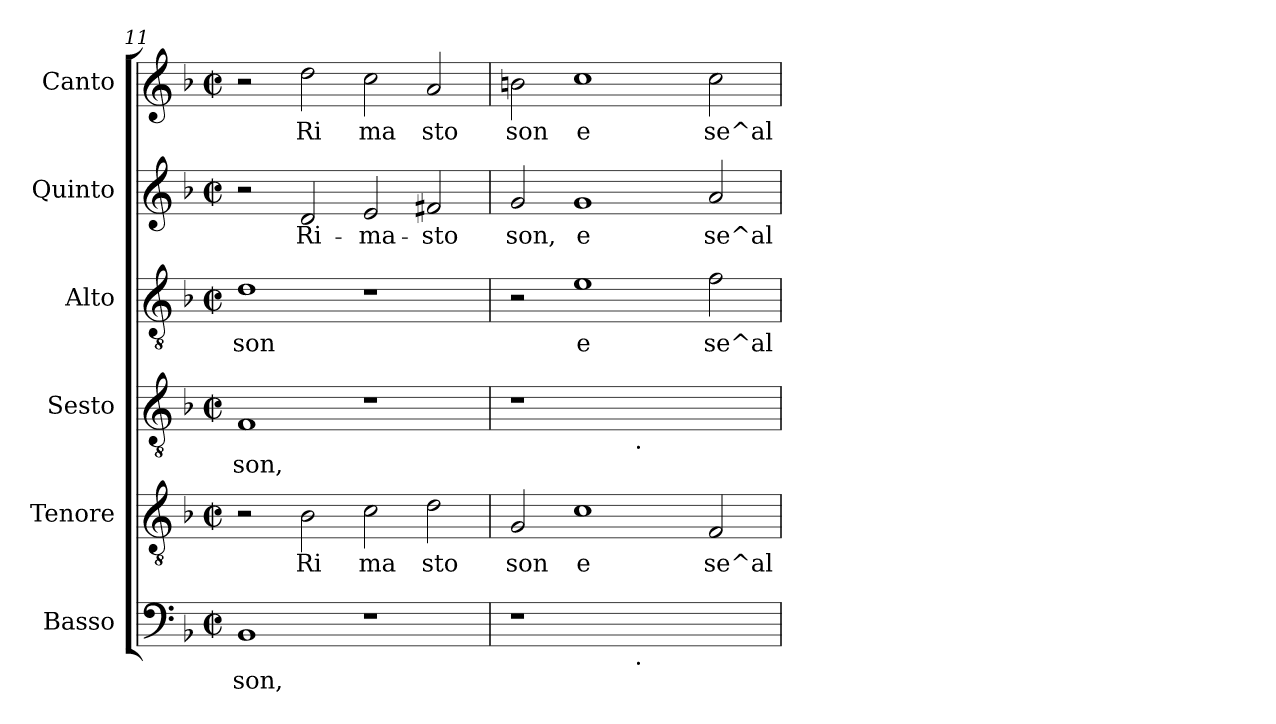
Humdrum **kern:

**kern	**text	**kern	**text	**kern	**text	**kern	**text	**kern	**text	**kern	**text
*part6	*part6	*part5	*part5	*part4	*part4	*part3	*part3	*part2	*part2	*part1	*part1
*staff6	*staff6	*staff5	*staff5	*staff4	*staff4	*staff3	*staff3	*staff2	*staff2	*staff1	*staff1
*I"Basso	*	*I"Tenore	*	*I"Sesto	*	*I"Alto	*	*I"Quinto	*	*I"Canto	*
*clefF4	*	*clefGv2	*	*clefGv2	*	*clefGv2	*	*clefG2	*	*clefG2	*
*ITrd-3c-5	*	*ITrd-3c-5	*	*ITrd-3c-5	*	*ITrd-3c-5	*	*ITrd-3c-5	*	*	*
*k[b-e-]	*	*k[b-e-]	*	*k[b-e-]	*	*k[b-e-]	*	*k[b-e-]	*	*k[b-]	*
*B-:	*	*B-:	*	*B-:	*	*B-:	*	*B-:	*	*F:	*
*M2/2	*	*M2/2	*	*M2/2	*	*M2/2	*	*M2/2	*	*M2/2	*
*met(c|)	*	*met(c|)	*	*met(c|)	*	*met(c|)	*	*met(c|)	*	*met(c|)	*
=11	=11	=11	=11	=11	=11	=11	=11	=11	=11	=11	=11
!	!LO:LY:b:cj	!	!	!	!LO:LY:b:cj	!	!LO:LY:b:cj	!	!	!	!
1E-	son,	2r	.	1B-	-son,	1g	-son	2r	.	2r	.
!	!	!	!LO:LY:b:cj	!	!	!	!	!	!LO:LY:b:cj	!	!LO:LY:b:cj
.	.	2e-\	Ri	.	.	.	.	2g/	Ri-	2dd\	Ri
!	!	!	!LO:LY:b:cj	!	!	!	!	!	!LO:LY:b:cj	!	!LO:LY:b:cj
1r	.	2f\	ma	1r	.	1r	.	2a/	-ma-	2cc\	ma
!	!	!	!LO:LY:b:cj	!	!	!	!	!	!LO:LY:b:cj	!	!LO:LY:b:cj
.	.	2g\	sto	.	.	.	.	2bn/	-sto	2a/	sto
=12	=12	=12	=12	=12	=12	=12	=12	=12	=12	=12	=12
!	!	!	!LO:LY:b:cj	!	!	!	!	!	!LO:LY:b:cj	!	!LO:LY:b:cj
*^	*	*	*	*^	*	*	*	*	*	*	*
1r	2ryy	.	2c/	son	1r	2ryy	.	2r	.	2cc/	son,	2bn\	son
!	!	!	!	!LO:LY:b:cj	!	!	!	!	!LO:LY:b:cj	!	!LO:LY:b:cj	!	!LO:LY:b:cj
.	4...ryy	.	1f	e	.	4...ryy	.	1a	e	1cc	e	1cc	e
!	!	!	!	!	!	!LO:TX:b:t=.	!	!	!	!	!	!	!
!	!LO:TX:b:t=.	!	!	!	!	!	!	!	!	!	!	!	!
.	1ryy	.	.	.	.	1ryy	.	.	.	.	.	.	.
1ryy	.	.	.	.	1ryy	.	.	.	.	.	.	.	.
!	!	!	!	!LO:LY:b:cj	!	!	!	!	!LO:LY:b:cj	!	!LO:LY:b:cj	!	!LO:LY:b:cj
.	.	.	2B-/	se^al	.	.	.	2b-\	se^al-	2dd/	se^al-	2cc\	se^al
.	32ryy	.	.	.	.	32ryy	.	.	.	.	.	.	.
*v	*v	*	*	*	*v	*v	*	*	*	*	*	*	*
=	=	=	=	=	=	=	=	=	=	=	=
*-	*-	*-	*-	*-	*-	*-	*-	*-	*-	*-	*-
